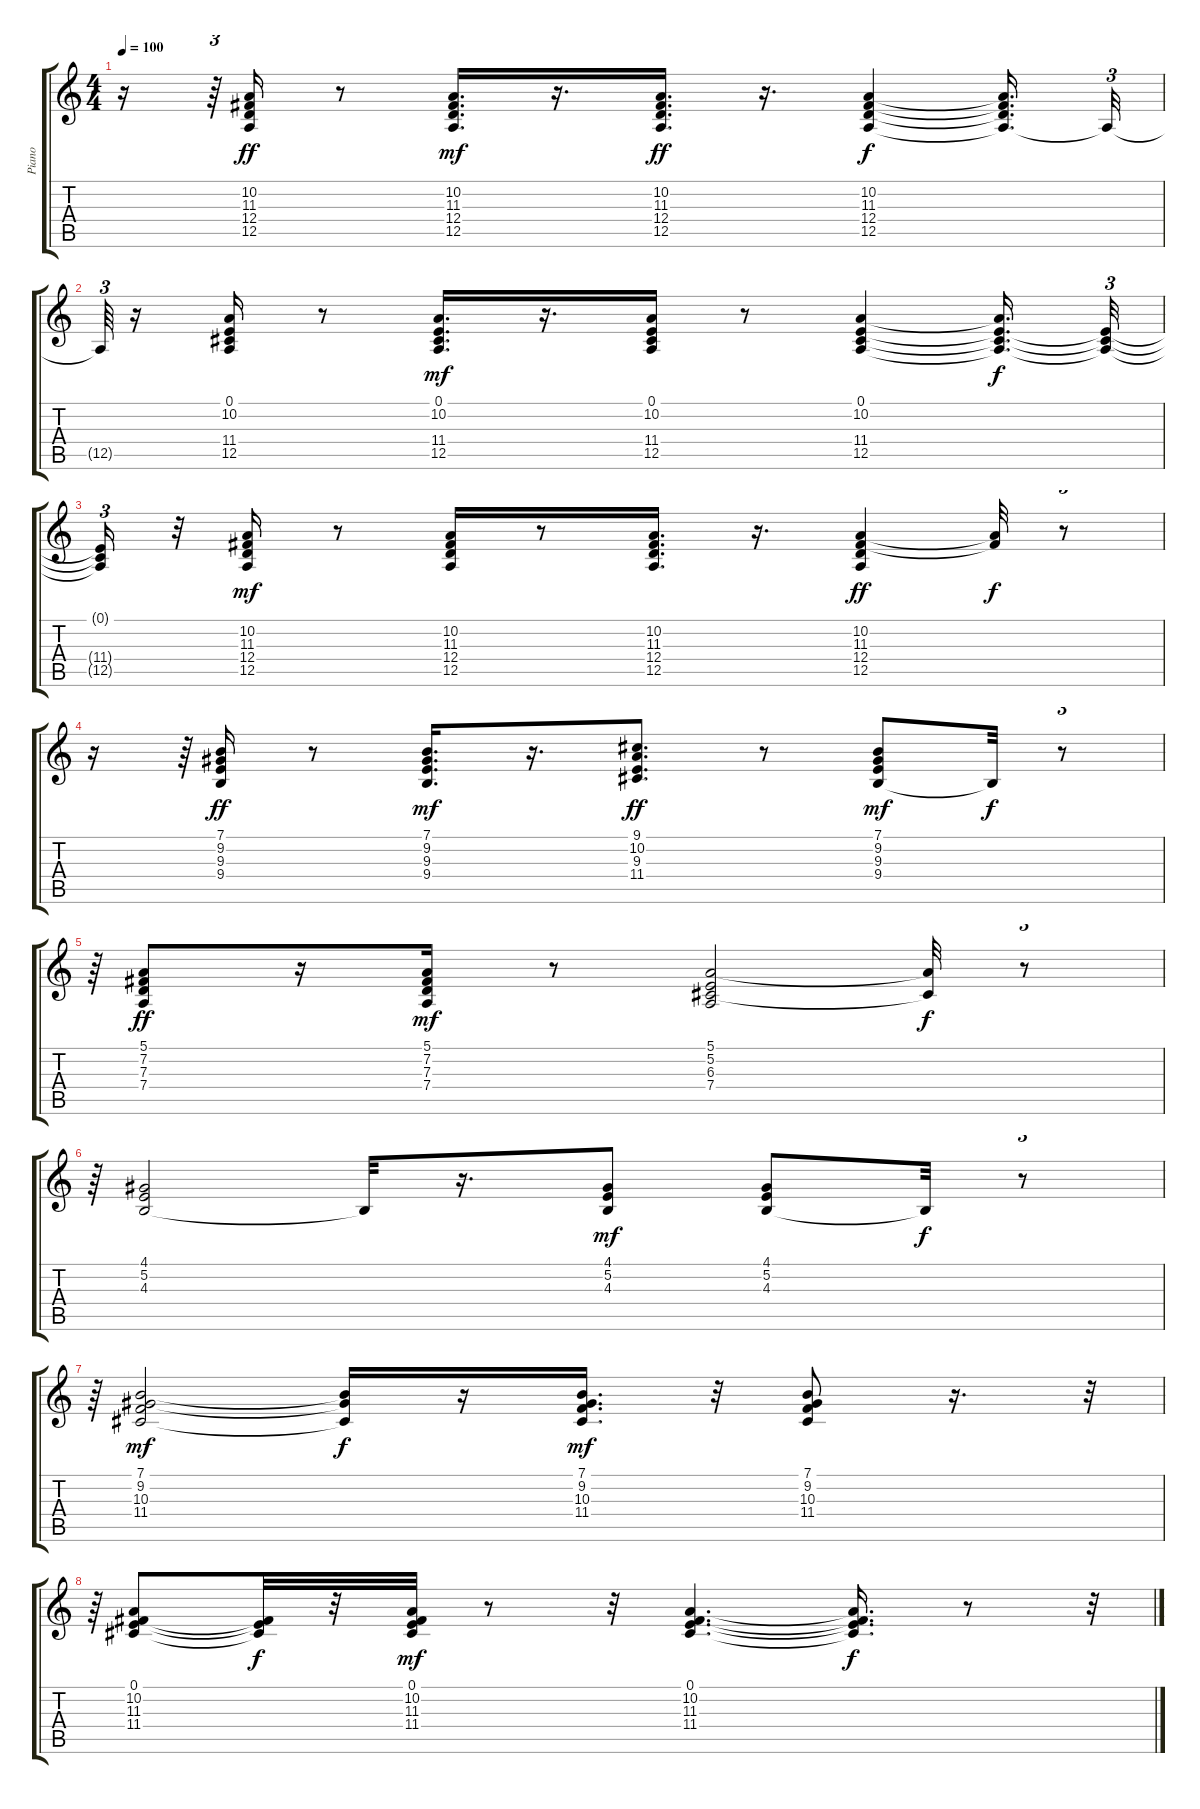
\track ("Piano" "Piano") {instrument brightacousticpiano}
\staff {score tabs}
\tuning (E4 B3 G3 D3 A2 E2) {hide}
\ts (4 4)
\tempo 100
\clef g2
\ks c
r.16{dy f} r.64{tu (3 2)} (10.2 11.3 12.4 12.5).16{dy ff} r.8 (10.2 11.3 12.4 12.5).16{d dy mf} r.16{d} (10.2 11.3 12.4 12.5).16{d dy ff} r.16{d} (10.2 11.3 12.4 12.5).4{dy f} (10.2{t} 11.3{t} 12.4{t} 12.5{t}).16{d} 12.5{t}.32{tu (3 2)} |
12.5{t}.64{tu (3 2)} r.16 (0.1 10.2 11.4 12.5).16 r.8 (0.1 10.2 11.4 12.5).16{d dy mf} r.16{d} (0.1 10.2 11.4 12.5).16 r.8 (0.1 10.2 11.4 12.5).4 (0.1{t} 10.2{t} 11.4{t} 12.5{t}).16{d dy f} (0.1{t} 11.4{t} 12.5{t}).32{tu (3 2)} |
(0.1{t} 11.4{t} 12.5{t}).16{tu (3 2)} r.32 (10.2 11.3 12.4 12.5).16{dy mf} r.8 (10.2 11.3 12.4 12.5).16 r.8 (10.2 11.3 12.4 12.5).16{d} r.16{d} (10.2 11.3 12.4 12.5).4{dy ff} (10.2{t} 11.3{t}).32{dy f} r.8{tu (3 2)} |
r.16 r.64{tu (3 2)} (7.1 9.2 9.3 9.4).16{dy ff} r.8 (7.1 9.2 9.3 9.4).16{d dy mf} r.16{d} (9.1 10.2 9.3 11.4).8{d dy ff} r.8 (7.1 9.2 9.3 9.4).8{dy mf} 9.4{t}.32{dy f} r.8{tu (3 2)} |
r.64{tu (3 2)} (5.1 7.2 7.3 7.4).8{dy ff} r.16 (5.1 7.2 7.3 7.4).16{dy mf} r.8 (5.1 5.2 6.3 7.4).2 (5.1{t} 6.3{t}).32{dy f} r.8{tu (3 2)} |
r.64{tu (3 2)} (4.1 5.2 4.3).2 4.3{t}.32 r.16{d} (4.1 5.2 4.3).8{dy mf} (4.1 5.2 4.3).8 4.3{t}.32{dy f} r.8{tu (3 2)} |
r.64{tu (3 2)} (7.1 9.2 10.3 11.4).2{dy mf} (7.1{t} 9.2{t} 11.4{t}).16{dy f} r.16 (7.1 9.2 10.3 11.4).16{d dy mf} r.32 (7.1 9.2 10.3 11.4).8 r.16{d} r.32{tu (3 2)} |
r.64{tu (3 2)} (0.1 10.2 11.3 11.4).8 (0.1{t} 11.3{t} 11.4{t}).32{dy f} r.32 (0.1 10.2 11.3 11.4).32{dy mf} r.8 r.32 (0.1 10.2 11.3 11.4).4{d} (0.1{t} 10.2{t} 11.3{t} 11.4{t}).16{d dy f} r.8 r.32{tu (3 2)}
